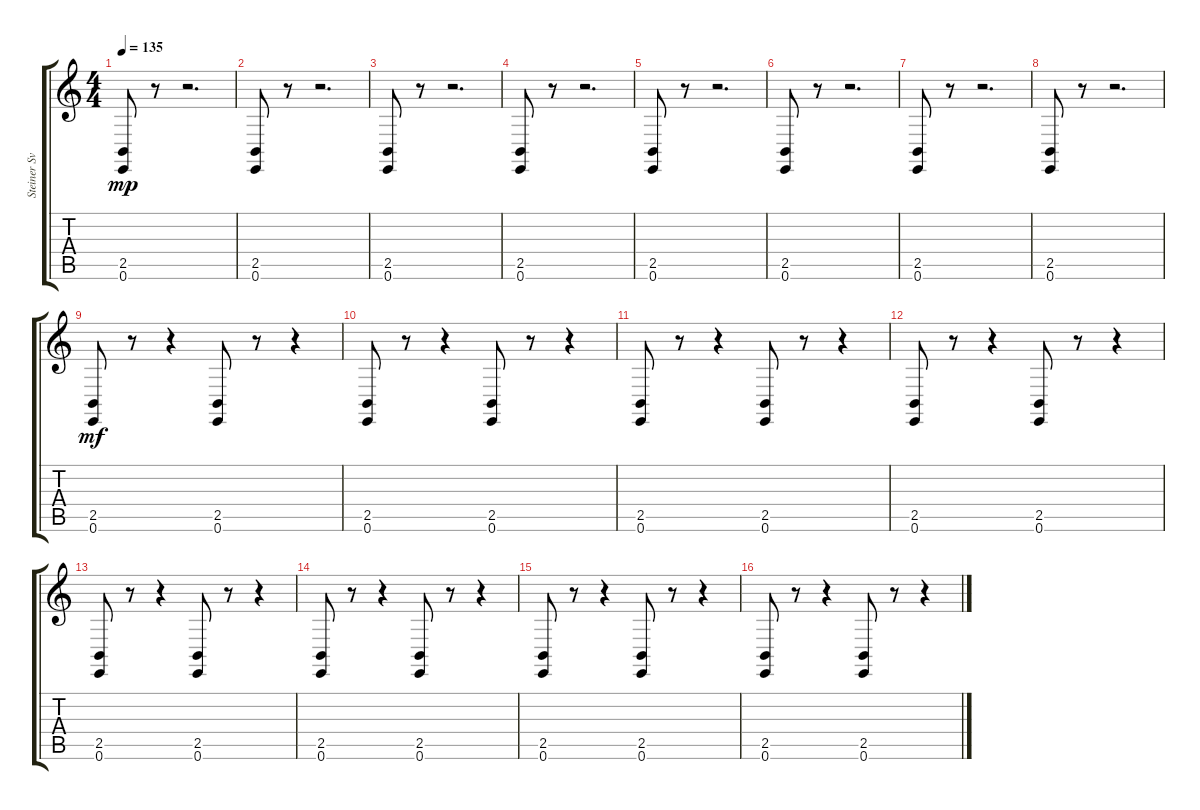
\track ("Steiner Sverd Johnsen : Keyboards" "Steiner Sv") {instrument reversecymbal}
\staff {score tabs}
\tuning (E4 B3 G3 D3 A2 E2) {hide}
\ts (4 4)
\tempo 135
\clef g2
\ks c
(2.5 0.6).8{dy mp} r.8 r.2{d} |
(2.5 0.6).8 r.8 r.2{d} |
(2.5 0.6).8 r.8 r.2{d} |
(2.5 0.6).8 r.8 r.2{d} |
(2.5 0.6).8 r.8 r.2{d} |
(2.5 0.6).8 r.8 r.2{d} |
(2.5 0.6).8 r.8 r.2{d} |
(2.5 0.6).8 r.8 r.2{d} |
(2.5 0.6).8{dy mf} r.8 r.4 (2.5 0.6).8 r.8 r.4 |
(2.5 0.6).8 r.8 r.4 (2.5 0.6).8 r.8 r.4 |
(2.5 0.6).8 r.8 r.4 (2.5 0.6).8 r.8 r.4 |
(2.5 0.6).8 r.8 r.4 (2.5 0.6).8 r.8 r.4 |
(2.5 0.6).8 r.8 r.4 (2.5 0.6).8 r.8 r.4 |
(2.5 0.6).8 r.8 r.4 (2.5 0.6).8 r.8 r.4 |
(2.5 0.6).8 r.8 r.4 (2.5 0.6).8 r.8 r.4 |
(2.5 0.6).8 r.8 r.4 (2.5 0.6).8 r.8 r.4
